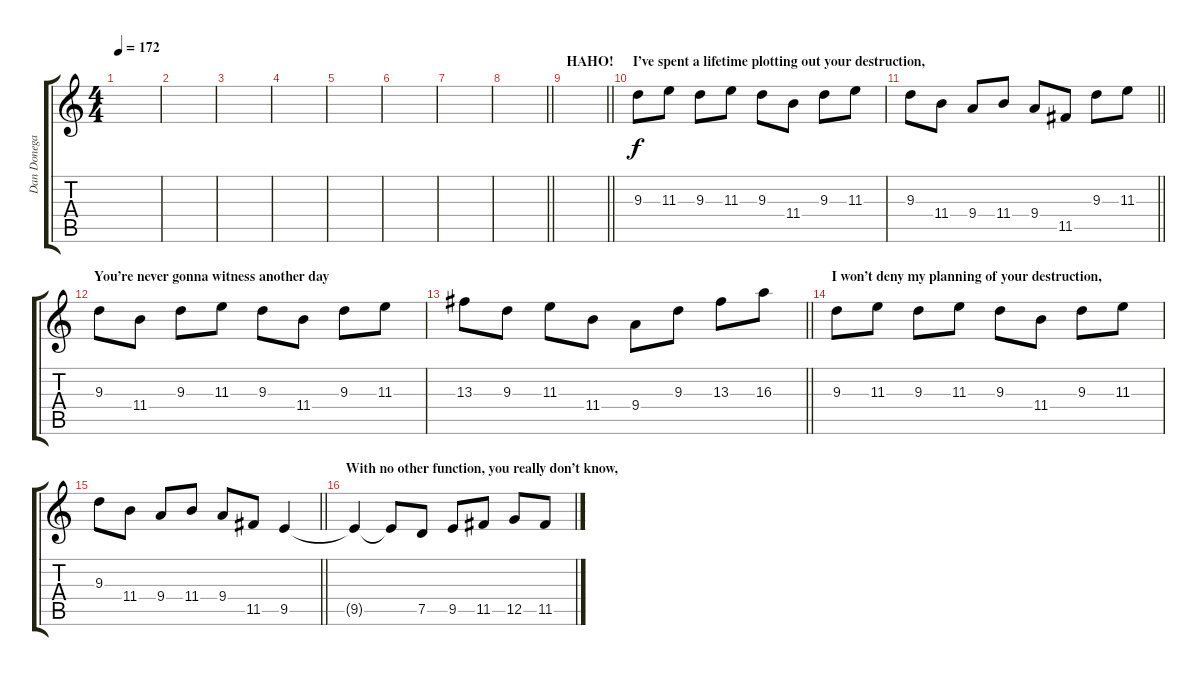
\track ("Dan Donegan - Guitar 2" "Dan Donega") {instrument distortionguitar}
\staff {score tabs}
\tuning (D4 A3 F3 C3 G2 C2) {hide}
\ts (4 4)
\tempo 172
\clef g2
\ks c
|
|
|
|
|
|
|
\barLineRight lightlight
|
\section ("" "HAHO!")
\barLineRight lightlight
|
\section ("" "I’ve spent a lifetime plotting out your destruction,")
9.3.8 11.3.8 9.3.8 11.3.8 9.3.8 11.4.8 9.3.8 11.3.8 |
\barLineRight lightlight
9.3.8 11.4.8 9.4.8 11.4.8 9.4.8 11.5.8 9.3.8 11.3.8 |
\section ("" "You’re never gonna witness another day")
9.3.8 11.4.8 9.3.8 11.3.8 9.3.8 11.4.8 9.3.8 11.3.8 |
\barLineRight lightlight
13.3.8 9.3.8 11.3.8 11.4.8 9.4.8 9.3.8 13.3.8 16.3.8 |
\section ("" "I won’t deny my planning of your destruction,")
9.3.8 11.3.8 9.3.8 11.3.8 9.3.8 11.4.8 9.3.8 11.3.8 |
\barLineRight lightlight
9.3.8 11.4.8 9.4.8 11.4.8 9.4.8 11.5.8 9.5.4 |
\section ("" "With no other function, you really don’t know,")
9.5{t}.4 9.5{t}.8 7.5.8 9.5.8 11.5.8 12.5.8 11.5.8
